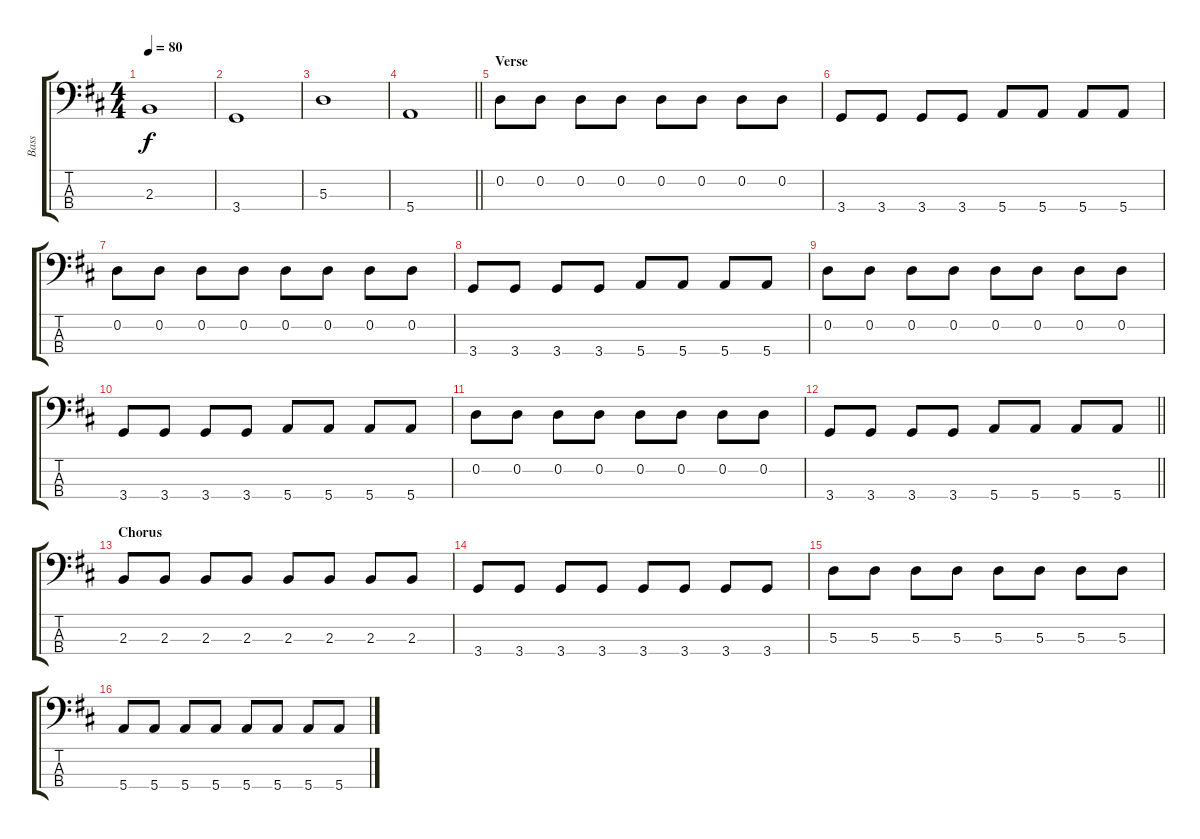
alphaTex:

\track ("Bass" "Bass") {instrument electricbassfinger}
\staff {score tabs}
\tuning (G2 D2 A1 E1) {hide}
\ts (4 4)
\tempo 80
\clef f4
\ks d
2.3.1{dy f} |
3.4.1 |
5.3.1 |
\barLineRight lightlight
5.4.1 |
\section ("" "Verse")
0.2.8 0.2.8 0.2.8 0.2.8 0.2.8 0.2.8 0.2.8 0.2.8 |
3.4.8 3.4.8 3.4.8 3.4.8 5.4.8 5.4.8 5.4.8 5.4.8 |
0.2.8 0.2.8 0.2.8 0.2.8 0.2.8 0.2.8 0.2.8 0.2.8 |
3.4.8 3.4.8 3.4.8 3.4.8 5.4.8 5.4.8 5.4.8 5.4.8 |
0.2.8 0.2.8 0.2.8 0.2.8 0.2.8 0.2.8 0.2.8 0.2.8 |
3.4.8 3.4.8 3.4.8 3.4.8 5.4.8 5.4.8 5.4.8 5.4.8 |
0.2.8 0.2.8 0.2.8 0.2.8 0.2.8 0.2.8 0.2.8 0.2.8 |
\barLineRight lightlight
3.4.8 3.4.8 3.4.8 3.4.8 5.4.8 5.4.8 5.4.8 5.4.8 |
\section ("" "Chorus")
2.3.8 2.3.8 2.3.8 2.3.8 2.3.8 2.3.8 2.3.8 2.3.8 |
3.4.8 3.4.8 3.4.8 3.4.8 3.4.8 3.4.8 3.4.8 3.4.8 |
5.3.8 5.3.8 5.3.8 5.3.8 5.3.8 5.3.8 5.3.8 5.3.8 |
5.4.8 5.4.8 5.4.8 5.4.8 5.4.8 5.4.8 5.4.8 5.4.8
